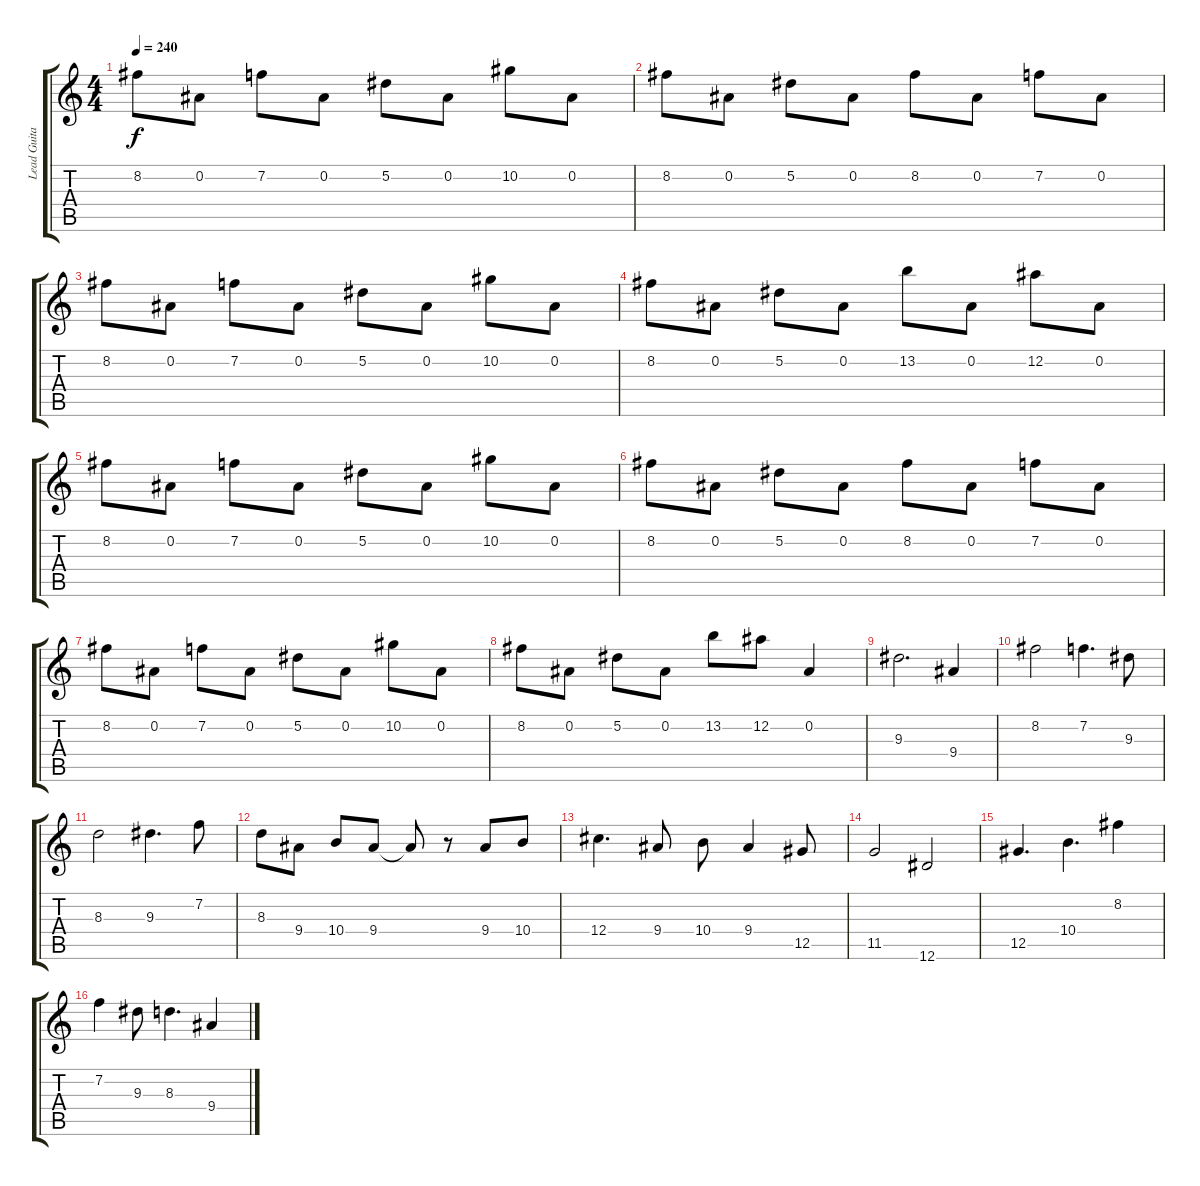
\track ("Lead Guitar 1" "Lead Guita") {instrument distortionguitar}
\staff {score tabs}
\tuning (Eb4 Bb3 Gb3 Db3 Ab2 Eb2) {hide}
\ts (4 4)
\tempo 240
\clef g2
\ks c
8.2.8{dy f} 0.2.8 7.2.8 0.2.8 5.2.8 0.2.8 10.2.8 0.2.8 |
8.2.8 0.2.8 5.2.8 0.2.8 8.2.8 0.2.8 7.2.8 0.2.8 |
8.2.8 0.2.8 7.2.8 0.2.8 5.2.8 0.2.8 10.2.8 0.2.8 |
8.2.8 0.2.8 5.2.8 0.2.8 13.2.8 0.2.8 12.2.8 0.2.8 |
8.2.8 0.2.8 7.2.8 0.2.8 5.2.8 0.2.8 10.2.8 0.2.8 |
8.2.8 0.2.8 5.2.8 0.2.8 8.2.8 0.2.8 7.2.8 0.2.8 |
8.2.8 0.2.8 7.2.8 0.2.8 5.2.8 0.2.8 10.2.8 0.2.8 |
8.2.8 0.2.8 5.2.8 0.2.8 13.2.8 12.2.8 0.2.4 |
9.3.2{d} 9.4.4 |
8.2.2 7.2.4{d} 9.3.8 |
8.3.2 9.3.4{d} 7.2.8 |
8.3.8 9.4.8 10.4.8 9.4.8 9.4{t}.8 r.8 9.4.8 10.4.8 |
12.4.4{d} 9.4.8 10.4.8 9.4.4 12.5.8 |
11.5.2 12.6.2 |
12.5.4{d} 10.4.4{d} 8.2.4 |
7.2.4 9.3.8 8.3.4{d} 9.4.4
